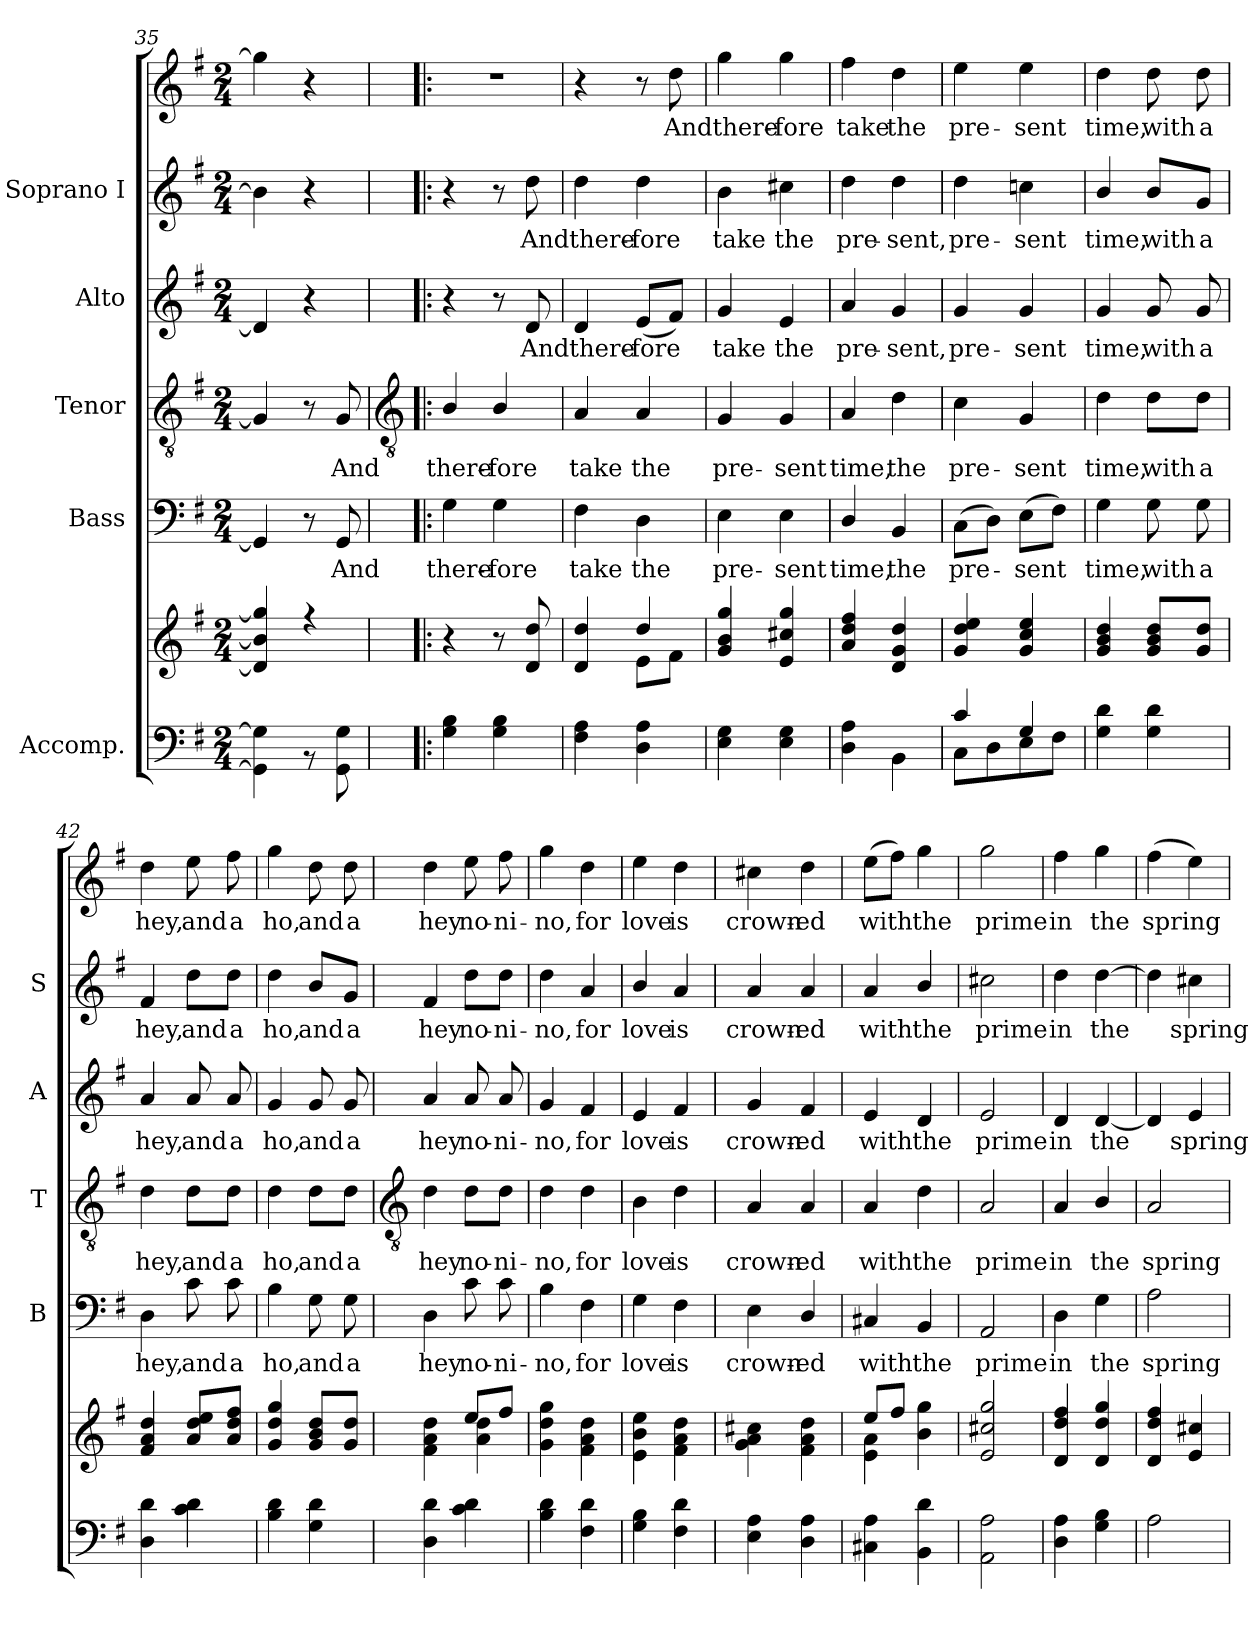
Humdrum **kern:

**kern	**kern	**kern	**text	**kern	**text	**kern	**text	**kern	**text	**kern	**text
*part5	*part5	*part4	*part4	*part3	*part3	*part2	*part2	*part1	*part1	*part1	*part1
*staff7	*staff6	*staff5	*staff5	*staff4	*staff4	*staff3	*staff3	*staff2	*staff2	*staff1	*staff1
*I"Accomp.	*	*I"Bass	*	*I"Tenor	*	*I"Alto	*	*I"Soprano I	*	*	*
*	*	*I'B	*	*I'T	*	*I'A	*	*I'S	*	*	*
*clefF4	*clefG2	*clefF4	*	*clefGv2	*	*clefG2	*	*clefG2	*	*clefG2	*
*k[f#]	*k[f#]	*k[f#]	*	*k[f#]	*	*k[f#]	*	*k[f#]	*	*k[f#]	*
*G:	*G:	*G:	*	*G:	*	*G:	*	*G:	*	*G:	*
*M2/4	*M2/4	*M2/4	*	*M2/4	*	*M2/4	*	*M2/4	*	*M2/4	*
=35	=35	=35	=35	=35	=35	=35	=35	=35	=35	=35	=35
*^	*^	*	*	*	*	*	*	*	*	*	*
2ryy	4GG\] 4G\]	4d] 4b] 4gg]	2ryy	4GG]	.	4G]	.	4d]	.	4b]	.	4gg]	.
.	8r	4r	.	8r	.	8r	.	4r	.	4r	.	4r	.
!	!	!	!	!	!LO:LY:b	!	!LO:LY:b	!	!	!	!	!	!
.	8GG\ 8G\	.	.	8GG	And	8G	And	.	.	.	.	.	.
!!LO:LB:g=z
=36!|:	=36!|:	=36!|:	=36!|:	=36!|:	=36!|:	=36!|:	=36!|:	=36!|:	=36!|:	=36!|:	=36!|:	=36!|:	=36!|:
*	*	*	*	*	*	*clefGv2	*	*	*	*	*	*	*
!	!	!	!	!	!LO:LY:b	!	!LO:LY:b	!	!	!	!	!LO:N:vis=1	!
2ryy	4G\ 4B\	4r	4ryy	4G	there-	4B/	there-	4r	.	4r	.	2r	.
!	!	!	!	!	!LO:LY:b	!	!LO:LY:b	!	!	!	!	!	!
.	4G\ 4B\	8r	4ryy	4G	-fore	4B/	-fore	8r	.	8r	.	.	.
!	!	!	!	!	!	!	!	!	!LO:LY:b	!	!LO:LY:b	!	!
.	.	8d 8dd	.	.	.	.	.	8d	And	8dd	And	.	.
=37	=37	=37	=37	=37	=37	=37	=37	=37	=37	=37	=37	=37	=37
!	!	!	!	!	!LO:LY:b	!	!LO:LY:b	!	!LO:LY:b	!	!LO:LY:b	!	!
2ryy	4F#\ 4A\	4d 4dd	4ryy	4F#	take	4A	take	4d	there-	4dd	there-	4r	.
!	!	!	!	!	!LO:LY:b	!	!LO:LY:b	!	!LO:LY:b	!	!LO:LY:b	!	!
.	4D\ 4A\	4dd/	8e\L	4D	the	4A	the	(<8eL	-fore	4dd	-fore	8r	.
!	!	!	!	!	!	!	!	!	!	!	!	!	!LO:LY:b
.	.	.	8f#\J	.	.	.	.	8f#J)	.	.	.	8dd	And
=38	=38	=38	=38	=38	=38	=38	=38	=38	=38	=38	=38	=38	=38
!	!	!	!	!	!LO:LY:b	!	!LO:LY:b	!	!LO:LY:b	!	!LO:LY:b	!	!LO:LY:b
2ryy	4E\ 4G\	4g 4b 4gg	2ryy	4E	pre-	4G	pre-	4g	take	4b	take	4gg	there-
!	!	!	!	!	!LO:LY:b	!	!LO:LY:b	!	!LO:LY:b	!	!LO:LY:b	!	!LO:LY:b
.	4E\ 4G\	4e 4cc#X 4gg	.	4E	-sent	4G	-sent	4e	the	4cc#X	the	4gg	-fore
=39	=39	=39	=39	=39	=39	=39	=39	=39	=39	=39	=39	=39	=39
!	!	!	!	!	!LO:LY:b	!	!LO:LY:b	!	!LO:LY:b	!	!LO:LY:b	!	!LO:LY:b
2ryy	4D\ 4A\	4a 4dd 4ff#	2ryy	4D/	time,	4A	time,	4a	pre-	4dd	pre-	4ff#	take
!	!	!	!	!	!LO:LY:b	!	!LO:LY:b	!	!LO:LY:b	!	!LO:LY:b	!	!LO:LY:b
.	4BB\	4d 4g 4dd	.	4BB	the	4d	the	4g	-sent,	4dd	-sent,	4dd	the
=40	=40	=40	=40	=40	=40	=40	=40	=40	=40	=40	=40	=40	=40
!	!	!	!	!	!LO:LY:b	!	!LO:LY:b	!	!LO:LY:b	!	!LO:LY:b	!	!LO:LY:b
4c/	8C\L	4g 4dd 4ee	2ryy	(>8C\L	pre-	4c	pre-	4g	pre-	4dd	pre-	4ee	pre-
.	8D\	.	.	8D\J)	.	.	.	.	.	.	.	.	.
!	!	!	!	!	!LO:LY:b	!	!LO:LY:b	!	!LO:LY:b	!	!LO:LY:b	!	!LO:LY:b
4G/	8E\	4g 4cc 4ee	.	(>8EL	sent	4G	-sent	4g	-sent	4ccn	-sent	4ee	-sent
.	8F#\J	.	.	8F#J)	.	.	.	.	.	.	.	.	.
=41	=41	=41	=41	=41	=41	=41	=41	=41	=41	=41	=41	=41	=41
!	!	!	!	!	!LO:LY:b	!	!LO:LY:b	!	!LO:LY:b	!	!LO:LY:b	!	!LO:LY:b
2ryy	4G\ 4d\	4g 4b 4dd	2ryy	4G	time,	4d	time,	4g	time,	4b/	time,	4dd	time,
!	!	!	!	!	!LO:LY:b	!	!LO:LY:b	!	!LO:LY:b	!	!LO:LY:b	!	!LO:LY:b
.	4G\ 4d\	8g 8b 8ddL	.	8G	with	8d\L	with	8g	with	8b/L	with	8dd	with
!	!	!	!	!	!LO:LY:b	!	!LO:LY:b	!	!LO:LY:b	!	!LO:LY:b	!	!LO:LY:b
.	.	8g 8ddJ	.	8G	a	8d\J	a	8g	a	8g/J	a	8dd	a
=42	=42	=42	=42	=42	=42	=42	=42	=42	=42	=42	=42	=42	=42
!	!	!	!	!	!LO:LY:b	!	!LO:LY:b	!	!LO:LY:b	!	!LO:LY:b	!	!LO:LY:b
2ryy	4D\ 4d\	4f# 4a 4dd	2ryy	4D	hey,	4d	hey,	4a	hey,	4f#	hey,	4dd	hey,
!	!	!	!	!	!LO:LY:b	!	!LO:LY:b	!	!LO:LY:b	!	!LO:LY:b	!	!LO:LY:b
.	4c\ 4d\	8a 8dd 8eeL	.	8c	and	8d\L	and	8a	and	8dd\L	and	8ee	and
!	!	!	!	!	!LO:LY:b	!	!LO:LY:b	!	!LO:LY:b	!	!LO:LY:b	!	!LO:LY:b
.	.	8a 8dd 8ff#J	.	8c	a	8d\J	a	8a	a	8dd\J	a	8ff#	a
=43	=43	=43	=43	=43	=43	=43	=43	=43	=43	=43	=43	=43	=43
!	!	!	!	!	!LO:LY:b	!	!LO:LY:b	!	!LO:LY:b	!	!LO:LY:b	!	!LO:LY:b
2ryy	4B\ 4d\	4g 4dd 4gg	2ryy	4B	ho,	4d	ho,	4g	ho,	4dd	ho,	4gg	ho,
!	!	!	!	!	!LO:LY:b	!	!LO:LY:b	!	!LO:LY:b	!	!LO:LY:b	!	!LO:LY:b
.	4G\ 4d\	8g 8b 8ddL	.	8G	and	8d\L	and	8g	and	8b/L	and	8dd	and
!	!	!	!	!	!LO:LY:b	!	!LO:LY:b	!	!LO:LY:b	!	!LO:LY:b	!	!LO:LY:b
.	.	8g 8ddJ	.	8G	a	8d\J	a	8g	a	8g/J	a	8dd	a
*v	*v	*	*	*	*	*	*	*	*	*	*	*	*
!!LO:LB:g=z
=44	=44	=44	=44	=44	=44	=44	=44	=44	=44	=44	=44	=44
*	*	*	*	*	*clefGv2	*	*	*	*	*	*	*
!	!	!	!	!LO:LY:b	!	!LO:LY:b	!	!LO:LY:b	!	!LO:LY:b	!	!LO:LY:b
4D 4d	4ryy	4f#\ 4a\ 4dd\	4D	hey	4d	hey	4a	hey	4f#	-hey	4dd	hey
!	!	!	!	!LO:LY:b	!	!LO:LY:b	!	!LO:LY:b	!	!LO:LY:b	!	!LO:LY:b
4c 4d	8ee/L	4a\ 4dd\	8c	no-	8d\L	no-	8a	no-	8dd\L	no-	8ee	no-
!	!	!	!	!LO:LY:b	!	!LO:LY:b	!	!LO:LY:b	!	!LO:LY:b	!	!LO:LY:b
.	8ff#/J	.	8c	-ni-	8d\J	-ni-	8a	-ni-	8dd\J	-ni-	8ff#	-ni-
=45	=45	=45	=45	=45	=45	=45	=45	=45	=45	=45	=45	=45
!	!	!	!	!LO:LY:b	!	!LO:LY:b	!	!LO:LY:b	!	!LO:LY:b	!	!LO:LY:b
4B 4d	2ryy	4g\ 4dd\ 4gg\	4B	-no,	4d	-no,	4g	-no,	4dd	no,	4gg	-no,
!	!	!	!	!LO:LY:b	!	!LO:LY:b	!	!LO:LY:b	!	!LO:LY:b	!	!LO:LY:b
4F# 4d	.	4f#\ 4a\ 4dd\	4F#	for	4d	for	4f#	for	4a	for	4dd	for
=46	=46	=46	=46	=46	=46	=46	=46	=46	=46	=46	=46	=46
!	!	!	!	!LO:LY:b	!	!LO:LY:b	!	!LO:LY:b	!	!LO:LY:b	!	!LO:LY:b
4G 4B	2ryy	4e\ 4b\ 4ee\	4G	love	4B	love	4e	love	4b/	love	4ee	love
!	!	!	!	!LO:LY:b	!	!LO:LY:b	!	!LO:LY:b	!	!LO:LY:b	!	!LO:LY:b
4F# 4d	.	4f#\ 4a\ 4dd\	4F#	is	4d	is	4f#	is	4a	is	4dd	is
=47	=47	=47	=47	=47	=47	=47	=47	=47	=47	=47	=47	=47
!	!	!	!	!LO:LY:b	!	!LO:LY:b	!	!LO:LY:b	!	!LO:LY:b	!	!LO:LY:b
4E 4A	2ryy	4g\ 4a\ 4cc#X\	4E	crown-	4A	crown-	4g	crown-	4a	crown-	4cc#X	crown-
!	!	!	!	!LO:LY:b	!	!LO:LY:b	!	!LO:LY:b	!	!LO:LY:b	!	!LO:LY:b
4D 4A	.	4f#\ 4a\ 4dd\	4D/	-ed	4A	-ed	4f#	-ed	4a	-ed	4dd	-ed
=48	=48	=48	=48	=48	=48	=48	=48	=48	=48	=48	=48	=48
!	!	!	!	!LO:LY:b	!	!LO:LY:b	!	!LO:LY:b	!	!LO:LY:b	!	!LO:LY:b
4C#X 4A	8ee/L	4e\ 4a\	4C#X	with	4A	with	4e	with	4a	with	(>8eeL	with
.	8ff#/J	.	.	.	.	.	.	.	.	.	8ff#J)	.
!	!	!	!	!LO:LY:b	!	!LO:LY:b	!	!LO:LY:b	!	!LO:LY:b	!	!LO:LY:b
4BB 4d	4ryy	4b\ 4gg\	4BB	the	4d	the	4d	the	4b/	the	4gg	the
=49	=49	=49	=49	=49	=49	=49	=49	=49	=49	=49	=49	=49
!	!	!	!	!LO:LY:b	!	!LO:LY:b	!	!LO:LY:b	!	!LO:LY:b	!	!LO:LY:b
2AA 2A	2e/ 2cc#X/ 2gg/	2ryy	2AA	prime	2A	prime	2e	prime	2cc#X	prime	2gg	prime
=50	=50	=50	=50	=50	=50	=50	=50	=50	=50	=50	=50	=50
!	!	!	!	!LO:LY:b	!	!LO:LY:b	!	!LO:LY:b	!	!LO:LY:b	!	!LO:LY:b
4D 4A	4d/ 4dd/ 4ff#/	2ryy	4D	in	4A	in	4d	in	4dd	in	4ff#	in
!	!	!	!	!LO:LY:b	!	!LO:LY:b	!	!LO:LY:b	!	!LO:LY:b	!	!LO:LY:b
4G 4B	4d/ 4dd/ 4gg/	.	4G	the	4B/	the	[4d	the	[4dd	the	4gg	the
=51	=51	=51	=51	=51	=51	=51	=51	=51	=51	=51	=51	=51
!	!	!	!	!LO:LY:b	!	!LO:LY:b	!	!	!	!	!	!LO:LY:b
2A	4d/ 4dd/ 4ff#/	2ryy	2A	spring	2A	spring	4d]	.	4dd]	.	(>4ff#	spring
!	!	!	!	!	!	!	!	!LO:LY:b	!	!LO:LY:b	!	!
.	4e/ 4cc#X/	.	.	.	.	.	4e	spring	4cc#X	spring	4ee)	.
*	*v	*v	*	*	*	*	*	*	*	*	*	*
=	=	=	=	=	=	=	=	=	=	=	=
*-	*-	*-	*-	*-	*-	*-	*-	*-	*-	*-	*-
